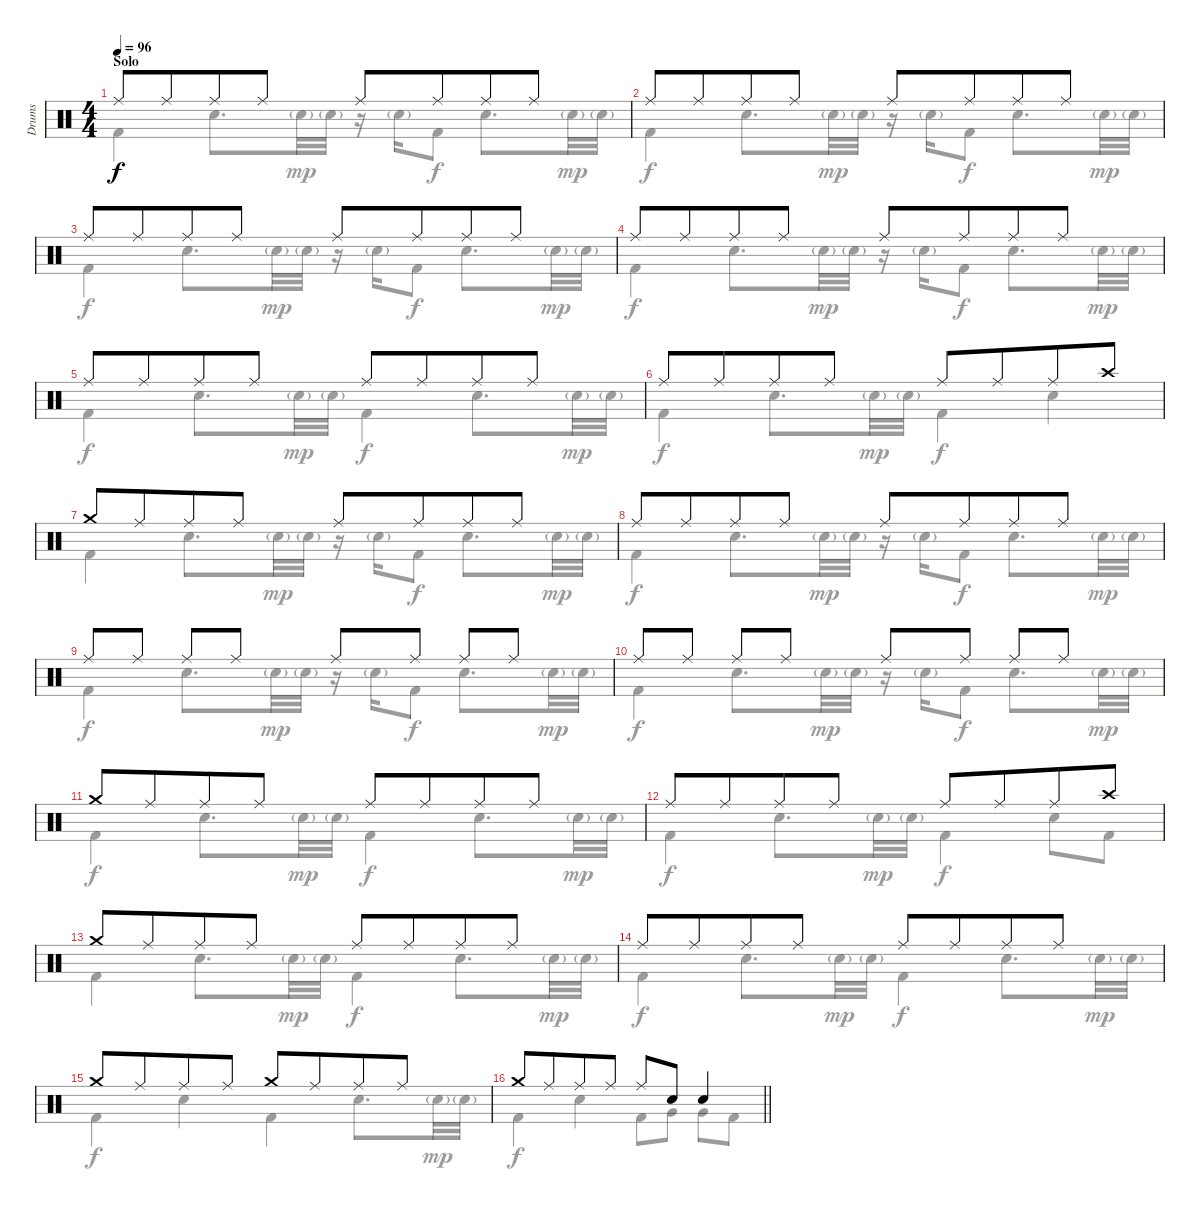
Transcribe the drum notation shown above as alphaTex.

\track ("Drums" "Drums") {instrument percussion}
\staff {score}
\articulation defaults
\voice
\ts (4 4)
\section ("" "Solo")
\tempo 96
\clef neutral
\ks c "Ride (middle)".8{dy f} "Ride (middle)".8{beam merge} "Ride (middle)".8 "Ride (middle)".8 "Ride (middle)".8{beam merge} "Ride (middle)".8{beam merge} "Ride (middle)".8{beam merge} "Ride (middle)".8
|
"Ride (middle)".8 "Ride (middle)".8{beam merge} "Ride (middle)".8 "Ride (middle)".8 "Ride (middle)".8 "Ride (middle)".8{beam merge} "Ride (middle)".8 "Ride (middle)".8 |
"Ride (middle)".8 "Ride (middle)".8{beam merge} "Ride (middle)".8 "Ride (middle)".8 "Ride (middle)".8 "Ride (middle)".8{beam merge} "Ride (middle)".8 "Ride (middle)".8 |
"Ride (middle)".8 "Ride (middle)".8{beam merge} "Ride (middle)".8 "Ride (middle)".8 "Ride (middle)".8 "Ride (middle)".8{beam merge} "Ride (middle)".8 "Ride (middle)".8 |
"Ride (middle)".8 "Ride (middle)".8{beam merge} "Ride (middle)".8 "Ride (middle)".8 "Ride (middle)".8 "Ride (middle)".8{beam merge} "Ride (middle)".8 "Ride (middle)".8 |
"Ride (middle)".8 "Ride (middle)".8{beam merge} "Ride (middle)".8 "Ride (middle)".8 "Ride (middle)".8 "Ride (middle)".8{beam merge} "Ride (middle)".8 "Crash high (hit)".8 |
"Crash medium (hit)".8 "Ride (middle)".8{beam merge} "Ride (middle)".8 "Ride (middle)".8 "Ride (middle)".8 "Ride (middle)".8{beam merge} "Ride (middle)".8 "Ride (middle)".8 |
"Ride (middle)".8 "Ride (middle)".8{beam merge} "Ride (middle)".8 "Ride (middle)".8 "Ride (middle)".8 "Ride (middle)".8{beam merge} "Ride (middle)".8 "Ride (middle)".8 |
"Ride (middle)".8 "Ride (middle)".8 "Ride (middle)".8 "Ride (middle)".8 "Ride (middle)".8 "Ride (middle)".8 "Ride (middle)".8 "Ride (middle)".8 |
"Ride (middle)".8 "Ride (middle)".8 "Ride (middle)".8 "Ride (middle)".8 "Ride (middle)".8 "Ride (middle)".8 "Ride (middle)".8 "Ride (middle)".8 |
"Crash medium (hit)".8 "Ride (middle)".8{beam merge} "Ride (middle)".8 "Ride (middle)".8 "Ride (middle)".8 "Ride (middle)".8{beam merge} "Ride (middle)".8 "Ride (middle)".8 |
"Ride (middle)".8{beam merge} "Ride (middle)".8{beam merge} "Ride (middle)".8{beam merge} "Ride (middle)".8 "Ride (middle)".8 "Ride (middle)".8{beam merge} "Ride (middle)".8 "Crash high (hit)".8 |
"Crash medium (hit)".8 "Ride (middle)".8{beam merge} "Ride (middle)".8 "Ride (middle)".8 "Ride (middle)".8 "Ride (middle)".8{beam merge} "Ride (middle)".8 "Ride (middle)".8 |
"Ride (middle)".8 "Ride (middle)".8{beam merge} "Ride (middle)".8 "Ride (middle)".8 "Ride (middle)".8 "Ride (middle)".8{beam merge} "Ride (middle)".8 "Ride (middle)".8 |
"Crash medium (hit)".8 "Ride (middle)".8{beam merge} "Ride (middle)".8 "Ride (middle)".8 "Crash medium (hit)".8 "Ride (middle)".8{beam merge} "Ride (middle)".8 "Ride (middle)".8 |
\barLineRight lightlight "Crash medium (hit)".8 "Ride (middle)".8{beam merge} "Ride (middle)".8 "Ride (middle)".8 "Ride (middle)".8 "Snare (hit) 2".8 "Snare (hit) 2".4
\voice
\clef neutral
\ottava regular
\simile none
\ks c "Kick (hit) 2".4{dy f} "Snare (hit) 2".8{d} "Snare (hit) 2"{g}.32{dy mp} "Snare (hit) 2"{g}.32
r.16 "Snare (hit) 2"{g}.16 "Kick (hit) 2".8{dy f} "Snare (hit) 2".8{d} "Snare (hit) 2"{g}.32{dy mp} "Snare (hit) 2"{g}.32 |
"Kick (hit) 2".4{dy f} "Snare (hit) 2".8{d} "Snare (hit) 2"{g}.32{dy mp} "Snare (hit) 2"{g}.32 r.16 "Snare (hit) 2"{g}.16 "Kick (hit) 2".8{dy f} "Snare (hit) 2".8{d} "Snare (hit) 2"{g}.32{dy mp} "Snare (hit) 2"{g}.32 |
"Kick (hit) 2".4{dy f} "Snare (hit) 2".8{d} "Snare (hit) 2"{g}.32{dy mp} "Snare (hit) 2"{g}.32 r.16 "Snare (hit) 2"{g}.16 "Kick (hit) 2".8{dy f} "Snare (hit) 2".8{d} "Snare (hit) 2"{g}.32{dy mp} "Snare (hit) 2"{g}.32 |
"Kick (hit) 2".4{dy f} "Snare (hit) 2".8{d} "Snare (hit) 2"{g}.32{dy mp} "Snare (hit) 2"{g}.32 r.16 "Snare (hit) 2"{g}.16 "Kick (hit) 2".8{dy f} "Snare (hit) 2".8{d} "Snare (hit) 2"{g}.32{dy mp} "Snare (hit) 2"{g}.32 |
"Kick (hit) 2".4{dy f} "Snare (hit) 2".8{d} "Snare (hit) 2"{g}.32{dy mp} "Snare (hit) 2"{g}.32 "Kick (hit) 2".4{dy f} "Snare (hit) 2".8{d} "Snare (hit) 2"{g}.32{dy mp} "Snare (hit) 2"{g}.32 |
"Kick (hit) 2".4{dy f} "Snare (hit) 2".8{d} "Snare (hit) 2"{g}.32{dy mp} "Snare (hit) 2"{g}.32 "Kick (hit) 2".4{dy f} "Snare (hit) 2".4 |
"Kick (hit) 2".4 "Snare (hit) 2".8{d} "Snare (hit) 2"{g}.32{dy mp} "Snare (hit) 2"{g}.32 r.16 "Snare (hit) 2"{g}.16 "Kick (hit) 2".8{dy f} "Snare (hit) 2".8{d} "Snare (hit) 2"{g}.32{dy mp} "Snare (hit) 2"{g}.32 |
"Kick (hit) 2".4{dy f} "Snare (hit) 2".8{d} "Snare (hit) 2"{g}.32{dy mp} "Snare (hit) 2"{g}.32 r.16 "Snare (hit) 2"{g}.16 "Kick (hit) 2".8{dy f} "Snare (hit) 2".8{d} "Snare (hit) 2"{g}.32{dy mp} "Snare (hit) 2"{g}.32 |
"Kick (hit) 2".4{dy f} "Snare (hit) 2".8{d} "Snare (hit) 2"{g}.32{dy mp} "Snare (hit) 2"{g}.32 r.16 "Snare (hit) 2"{g}.16 "Kick (hit) 2".8{dy f} "Snare (hit) 2".8{d} "Snare (hit) 2"{g}.32{dy mp} "Snare (hit) 2"{g}.32 |
"Kick (hit) 2".4{dy f} "Snare (hit) 2".8{d} "Snare (hit) 2"{g}.32{dy mp} "Snare (hit) 2"{g}.32 r.16 "Snare (hit) 2"{g}.16 "Kick (hit) 2".8{dy f} "Snare (hit) 2".8{d} "Snare (hit) 2"{g}.32{dy mp} "Snare (hit) 2"{g}.32 |
"Kick (hit) 2".4{dy f} "Snare (hit) 2".8{d} "Snare (hit) 2"{g}.32{dy mp} "Snare (hit) 2"{g}.32 "Kick (hit) 2".4{dy f} "Snare (hit) 2".8{d} "Snare (hit) 2"{g}.32{dy mp} "Snare (hit) 2"{g}.32 |
"Kick (hit) 2".4{dy f} "Snare (hit) 2".8{d} "Snare (hit) 2"{g}.32{dy mp} "Snare (hit) 2"{g}.32 "Kick (hit) 2".4{dy f} "Snare (hit) 2".8 "Kick (hit) 2".8 |
"Kick (hit) 2".4 "Snare (hit) 2".8{d} "Snare (hit) 2"{g}.32{dy mp} "Snare (hit) 2"{g}.32 "Kick (hit) 2".4{dy f} "Snare (hit) 2".8{d} "Snare (hit) 2"{g}.32{dy mp} "Snare (hit) 2"{g}.32 |
"Kick (hit) 2".4{dy f} "Snare (hit) 2".8{d} "Snare (hit) 2"{g}.32{dy mp} "Snare (hit) 2"{g}.32 "Kick (hit) 2".4{dy f} "Snare (hit) 2".8{d} "Snare (hit) 2"{g}.32{dy mp} "Snare (hit) 2"{g}.32 |
"Kick (hit) 2".4{dy f} "Snare (hit) 2".4 "Kick (hit) 2".4 "Snare (hit) 2".8{d} "Snare (hit) 2"{g}.32{dy mp} "Snare (hit) 2"{g}.32 |
\barLineRight lightlight "Kick (hit) 2".4{dy f} "Snare (hit) 2".4 "Kick (hit) 2".8 "Very Low Tom (hit)".8 "Very Low Tom (hit)".8 "Kick (hit) 2".8
